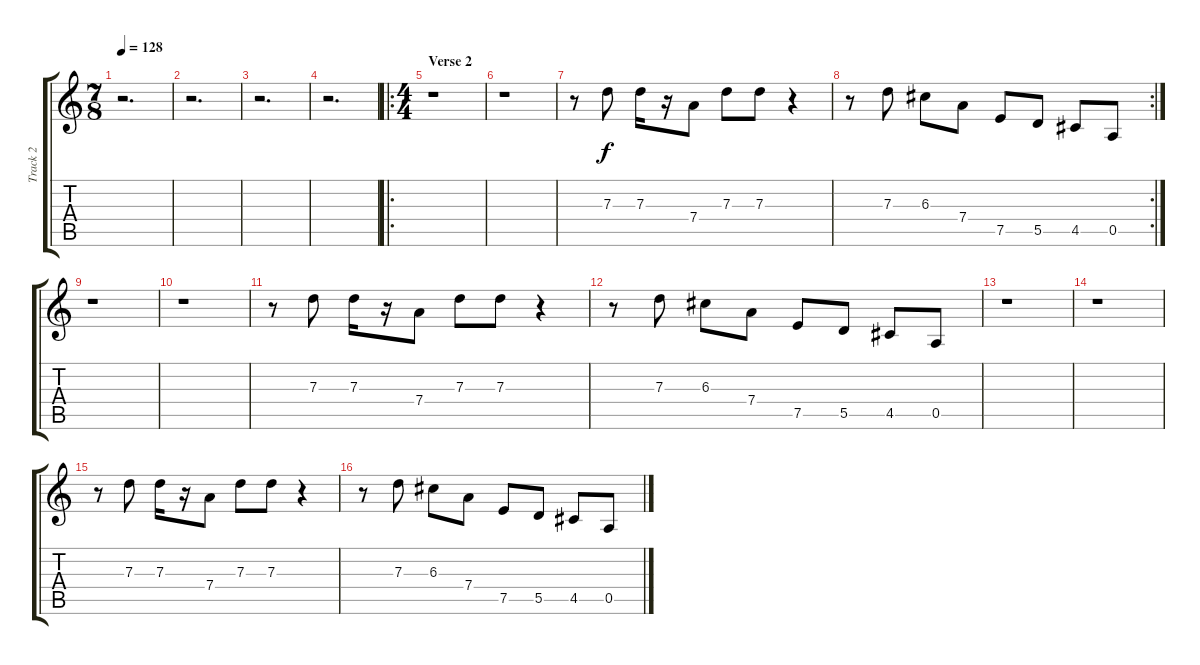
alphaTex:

\track ("Track 2" "Track 2") {instrument overdrivenguitar}
\staff {score tabs}
\tuning (E4 B3 G3 D3 A2 E2) {hide}
\ts (7 8)
\tempo 128
\clef g2
\ks c
r.2{d dy f} |
r.2{d} |
\section ("" "")
r.2{d} |
r.2{d} |
\ro
\ts (4 4)
\section ("" "Verse 2")
r.1 |
r.1 |
r.8 7.3.8 7.3.16 r.16 7.4.8 7.3.8 7.3.8 r.4 |
\rc 2
r.8 7.3.8 6.3.8 7.4.8 7.5.8 5.5.8 4.5.8 0.5.8 |
r.1 |
r.1 |
r.8 7.3.8 7.3.16 r.16 7.4.8 7.3.8 7.3.8 r.4 |
r.8 7.3.8 6.3.8 7.4.8 7.5.8 5.5.8 4.5.8 0.5.8 |
r.1 |
r.1 |
\section ("" "")
r.8 7.3.8 7.3.16 r.16 7.4.8 7.3.8 7.3.8 r.4 |
r.8 7.3.8 6.3.8 7.4.8 7.5.8 5.5.8 4.5.8 0.5.8
